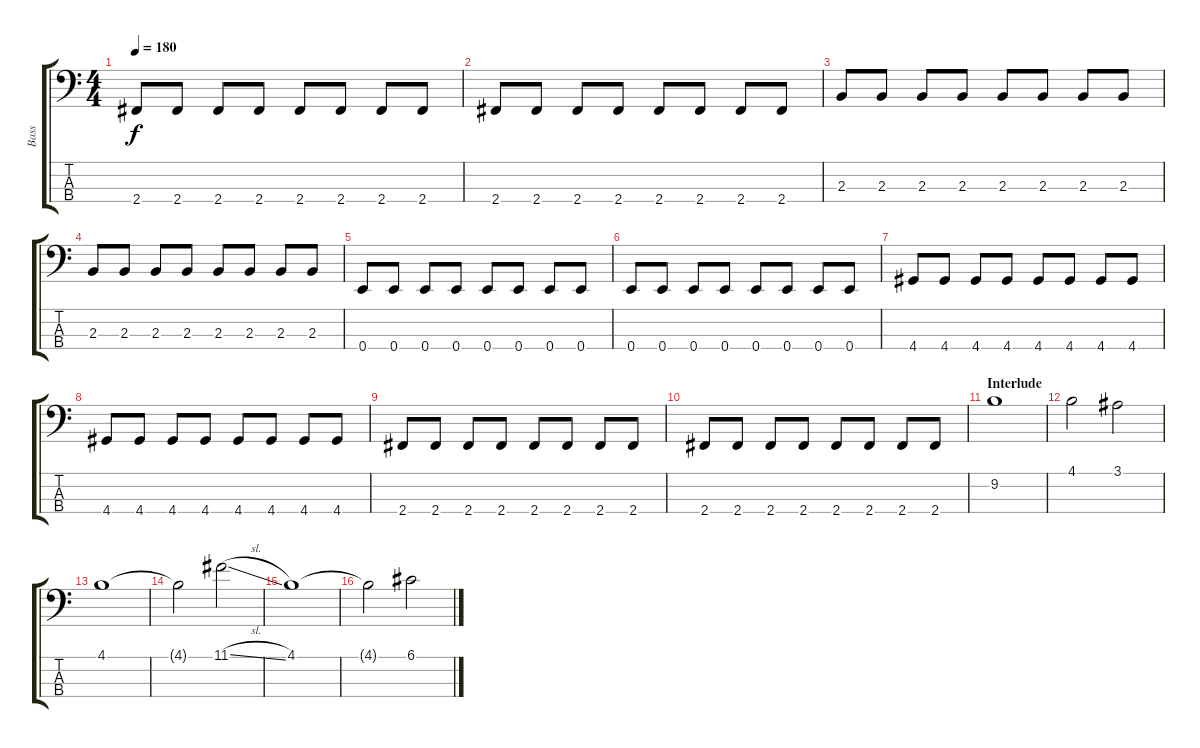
\track ("Bass" "Bass") {instrument electricbasspick}
\staff {score tabs}
\tuning (G2 D2 A1 E1) {hide}
\ts (4 4)
\tempo 180
\clef f4
\ks c
2.4.8{dy f} 2.4.8 2.4.8 2.4.8 2.4.8 2.4.8 2.4.8 2.4.8 |
2.4.8 2.4.8 2.4.8 2.4.8 2.4.8 2.4.8 2.4.8 2.4.8 |
2.3.8 2.3.8 2.3.8 2.3.8 2.3.8 2.3.8 2.3.8 2.3.8 |
2.3.8 2.3.8 2.3.8 2.3.8 2.3.8 2.3.8 2.3.8 2.3.8 |
0.4.8 0.4.8 0.4.8 0.4.8 0.4.8 0.4.8 0.4.8 0.4.8 |
0.4.8 0.4.8 0.4.8 0.4.8 0.4.8 0.4.8 0.4.8 0.4.8 |
4.4.8 4.4.8 4.4.8 4.4.8 4.4.8 4.4.8 4.4.8 4.4.8 |
4.4.8 4.4.8 4.4.8 4.4.8 4.4.8 4.4.8 4.4.8 4.4.8 |
2.4.8 2.4.8 2.4.8 2.4.8 2.4.8 2.4.8 2.4.8 2.4.8 |
2.4.8 2.4.8 2.4.8 2.4.8 2.4.8 2.4.8 2.4.8 2.4.8 |
\section ("" "Interlude")
9.2.1 |
4.1.2 3.1.2 |
4.1.1 |
4.1{t}.2 11.1{sl}.2 |
4.1.1 |
4.1{t}.2 6.1.2
